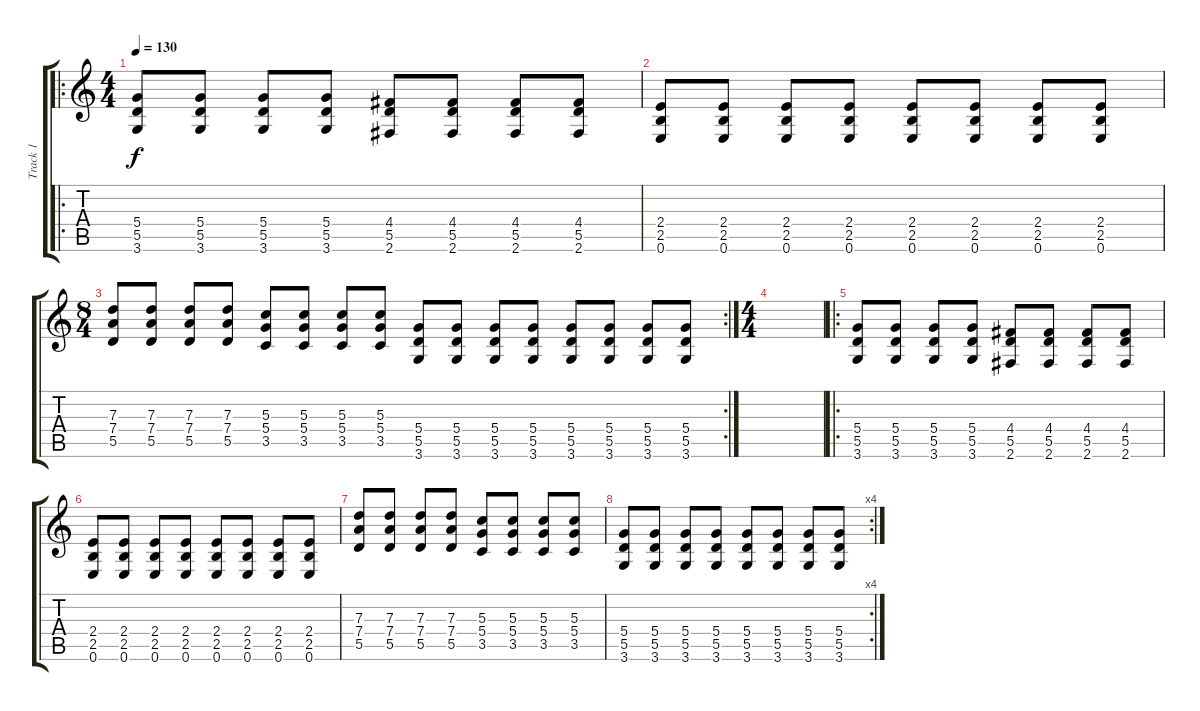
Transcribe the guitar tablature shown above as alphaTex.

\track ("Track 1" "Track 1") {instrument overdrivenguitar}
\staff {score tabs}
\tuning (E4 B3 G3 D3 A2 E2) {hide}
\ro
\ts (4 4)
\tempo 130
\clef g2
\ks c
(5.4 5.5 3.6).8{dy f} (5.4 5.5 3.6).8 (5.4 5.5 3.6).8 (5.4 5.5 3.6).8 (4.4 5.5 2.6).8 (4.4 5.5 2.6).8 (4.4 5.5 2.6).8 (4.4 5.5 2.6).8 |
(2.4 2.5 0.6).8 (2.4 2.5 0.6).8 (2.4 2.5 0.6).8 (2.4 2.5 0.6).8 (2.4 2.5 0.6).8 (2.4 2.5 0.6).8 (2.4 2.5 0.6).8 (2.4 2.5 0.6).8 |
\rc 2
\ts (8 4)
(7.3 7.4 5.5).8 (7.3 7.4 5.5).8{beam split} (7.3 7.4 5.5).8 (7.3 7.4 5.5).8 (5.3 5.4 3.5).8 (5.3 5.4 3.5).8{beam split} (5.3 5.4 3.5).8 (5.3 5.4 3.5).8 (5.4 5.5 3.6).8 (5.4 5.5 3.6).8{beam split} (5.4 5.5 3.6).8 (5.4 5.5 3.6).8{beam split} (5.4 5.5 3.6).8 (5.4 5.5 3.6).8{beam split} (5.4 5.5 3.6).8 (5.4 5.5 3.6).8 |
\ts (4 4)
|
\ro
(5.4 5.5 3.6).8 (5.4 5.5 3.6).8 (5.4 5.5 3.6).8 (5.4 5.5 3.6).8 (4.4 5.5 2.6).8 (4.4 5.5 2.6).8 (4.4 5.5 2.6).8 (4.4 5.5 2.6).8 |
(2.4 2.5 0.6).8 (2.4 2.5 0.6).8 (2.4 2.5 0.6).8 (2.4 2.5 0.6).8 (2.4 2.5 0.6).8 (2.4 2.5 0.6).8 (2.4 2.5 0.6).8 (2.4 2.5 0.6).8 |
(7.3 7.4 5.5).8 (7.3 7.4 5.5).8 (7.3 7.4 5.5).8 (7.3 7.4 5.5).8 (5.3 5.4 3.5).8 (5.3 5.4 3.5).8 (5.3 5.4 3.5).8 (5.3 5.4 3.5).8 |
\rc 4
(5.4 5.5 3.6).8 (5.4 5.5 3.6).8 (5.4 5.5 3.6).8 (5.4 5.5 3.6).8 (5.4 5.5 3.6).8 (5.4 5.5 3.6).8 (5.4 5.5 3.6).8 (5.4 5.5 3.6).8
